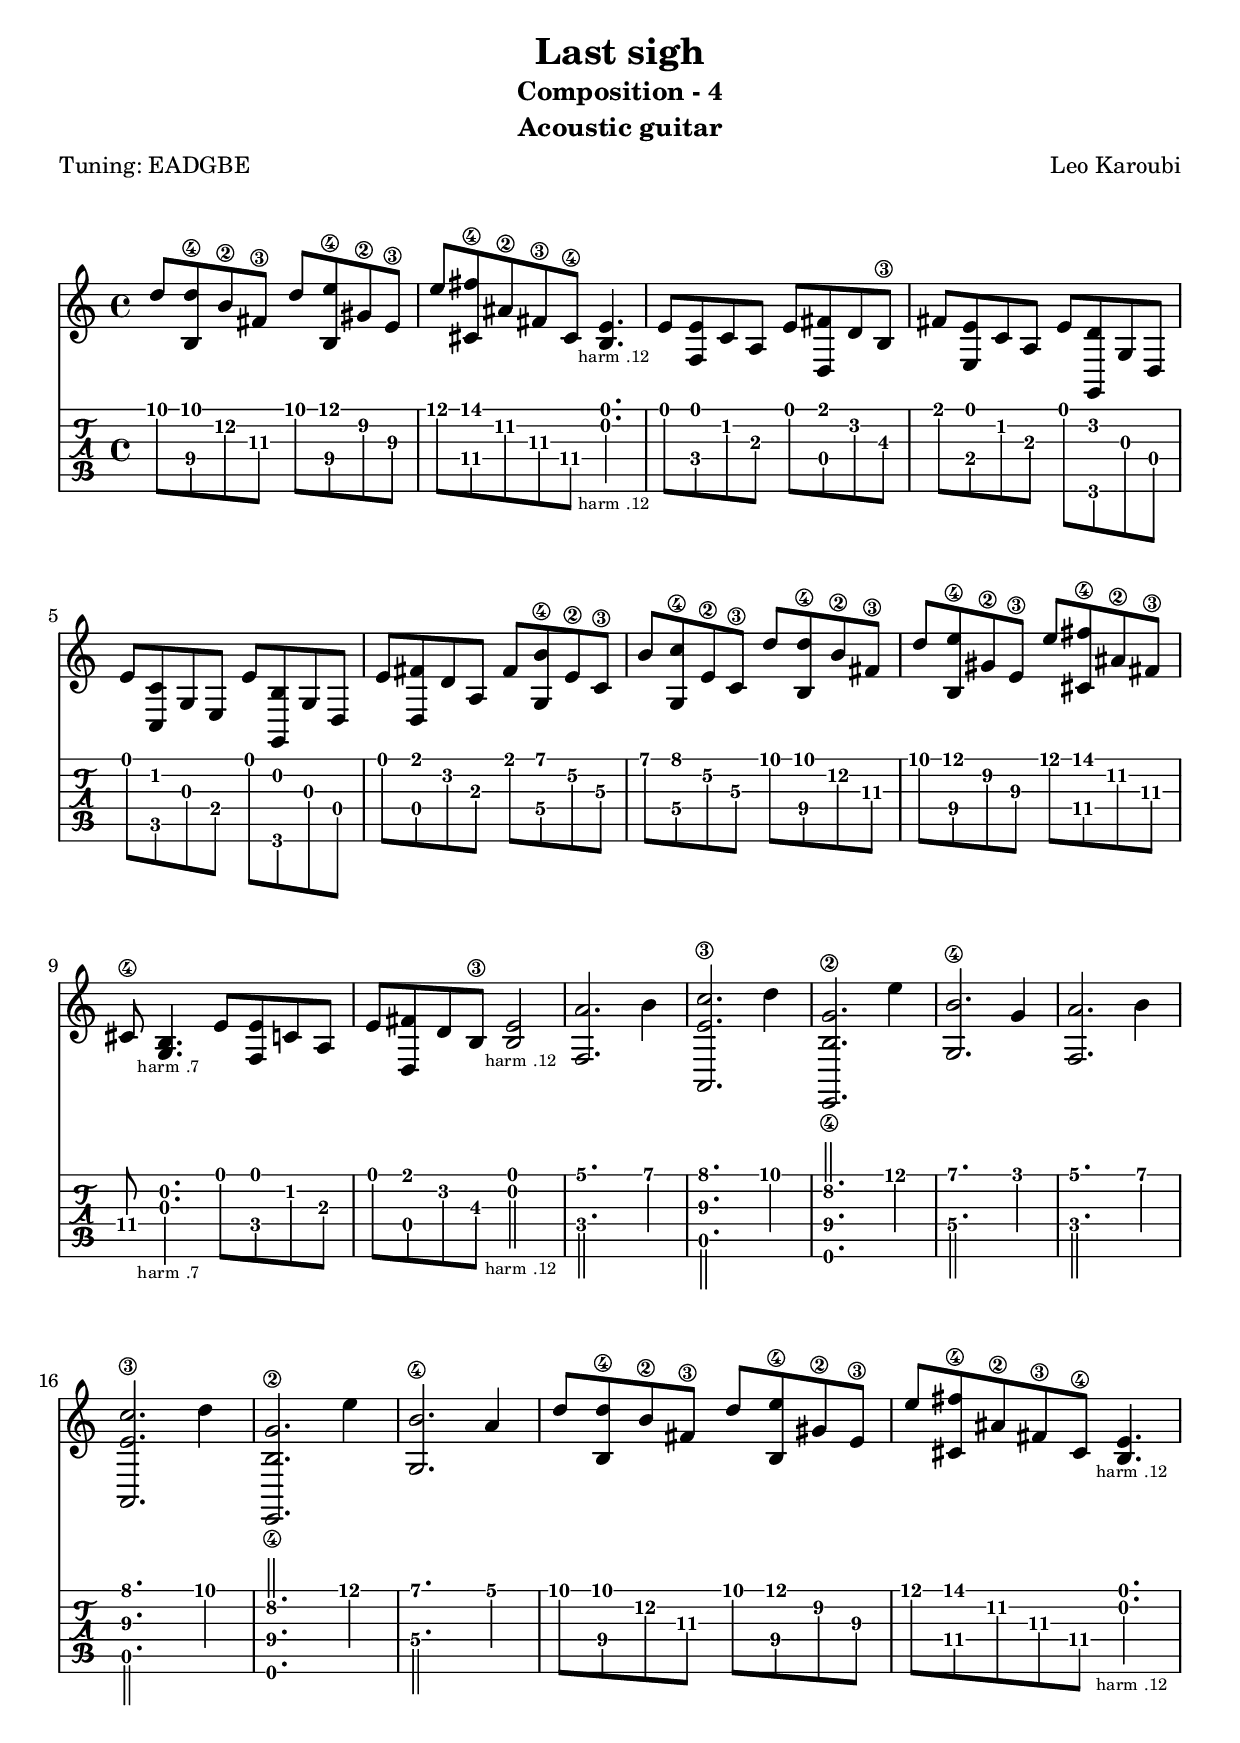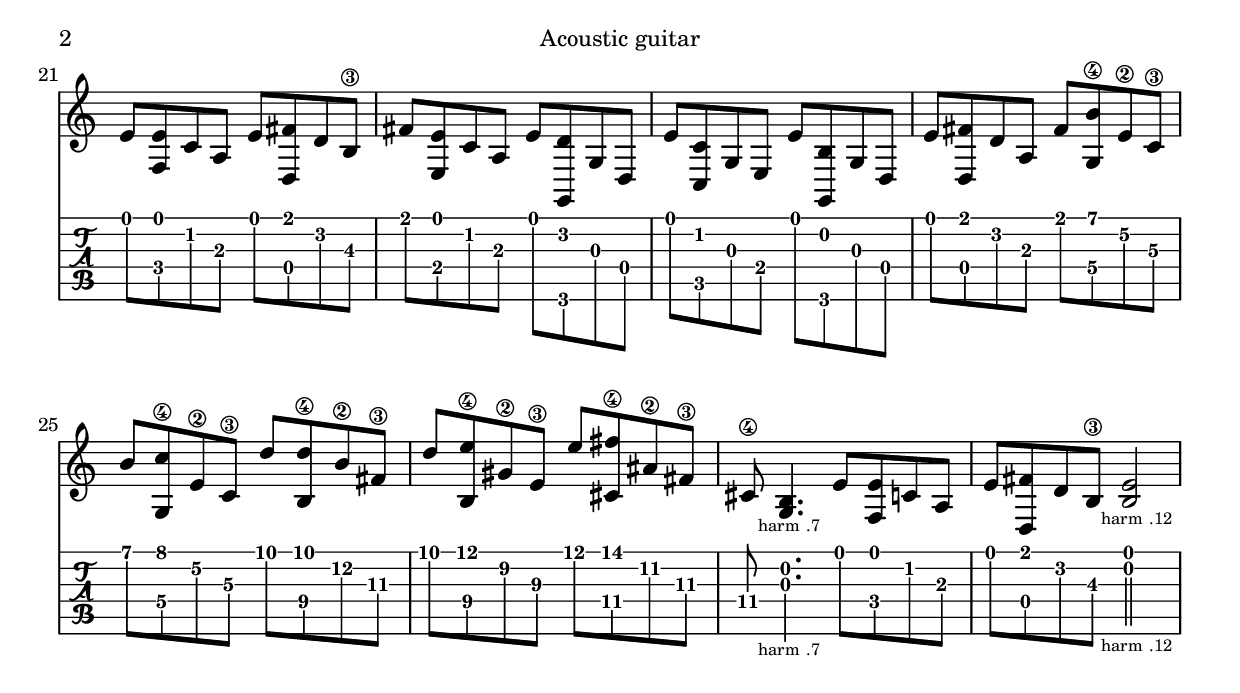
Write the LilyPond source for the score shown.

\version "2.22.1"
\include "english.ly"
\header {
  title = "Last sigh"
  subtitle = "Composition - 4"
  instrument = "Acoustic guitar"
  meter = "Tuning: EADGBE"
  arranger = "Leo Karoubi"
  % composer = "Leo Karoubi"
}

\layout { 
  indent = 0.0\cm 
  #(layout-set-staff-size 21)
  \context {
    \Score
    \override Glissando.thickness = #3
    \override Glissando.style = #'trill
    \override SpacingSpanner.common-shortest-duration = #(ly:make-moment 1/16)
  }
}

\markup { 
  \vspace #1
}

timeSign = 4/4
harmTwelveMarkup = -\markup { \center-align \abs-fontsize #8 { harm .12 }}
harmSevenMarkup = -\markup { \center-align \abs-fontsize #8 { harm .7 }}

rallentendo = -\markup { \abs-fontsize #10 { rallentendo }}

chorus = {
  d''8[ <b\4 d''> b'\2 f-sharp'\3] d''8[ <b\4 e''> g-sharp'\2 e'\3] |
  e''8[ <c-sharp'\4 f-sharp''> a-sharp'\2 f-sharp'\3 c-sharp'\4] <b e'>4.\harmTwelveMarkup |

  e'8[ <e' f> c' a] e'8[ <f-sharp' d> d' b\3]  |
  f-sharp'8[ <e e'> c' a] e'8[ <g, d'> g d] |
  e'8[ <c c'> g e] e'[ <g, b> g d] |
  e'8[ <d f-sharp'> d' a] f-sharp'8[ <g\4 b'> e'\2 c'\3] |
  b'8[ <g\4 c''> e'\2 c'\3] 

  d''8[ <b\4 d''> b'\2 f-sharp'\3] d''8[ <b\4 e''> g-sharp'\2 e'\3]
  e''8[ <c-sharp'\4 f-sharp''> a-sharp'\2 f-sharp'\3] | 
  c-sharp'8\4 <g b>4.\harmSevenMarkup e'8[ <e' f> c' a] |
  e'8[ <f-sharp' d> d' b\3] <e' b>2\harmTwelveMarkup
}

bridge = {
  <f a'>2. b'4 |
  <a, e'\3 c''>2. d''4 |
  <e, b\4 g'\2>2. e''4 |
  <g\4 b'>2. g'4 |
  <f a'>2. b'4 |
  <a, e'\3 c''>2. d''4 |
  <e, b\4 g'\2>2. e''4 |
  <g\4 b'>2. a'4 |
}

full_part = {
    \chorus
    \bridge
    \chorus
}

\score {
    <<
    \new Staff {
        \clef "G"
        \time \timeSign
        \full_part
    }
    \new TabStaff {
        \set TabStaff.minimumFret = #0
        \time \timeSign
        \tabFullNotation
        \full_part
    }
    >>
}
